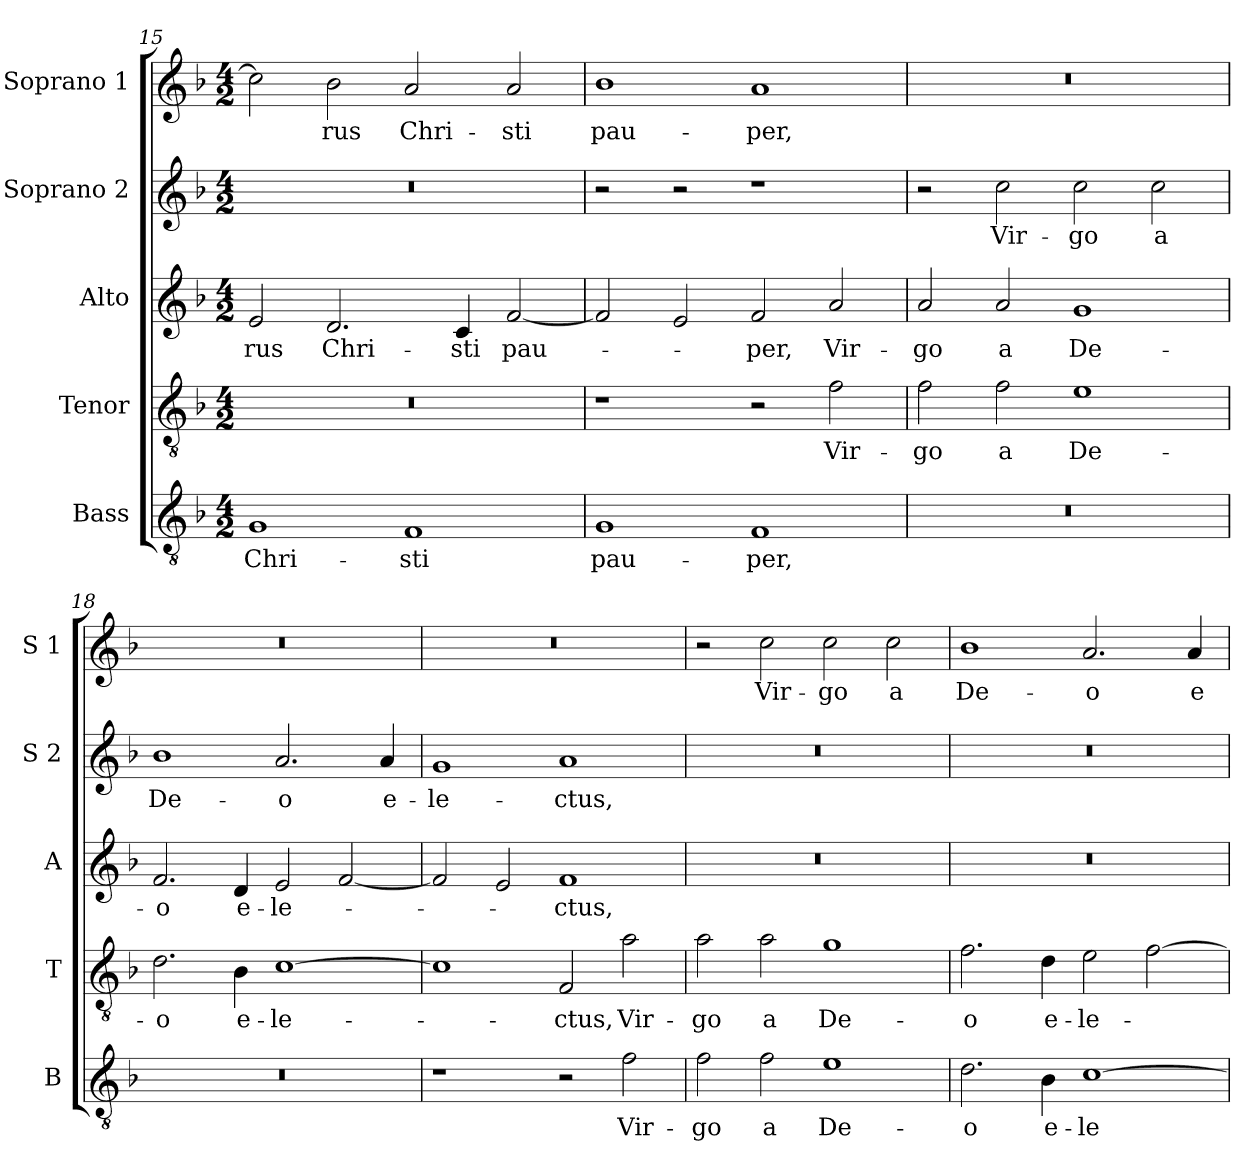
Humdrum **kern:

**kern	**text	**kern	**text	**kern	**text	**kern	**text	**kern	**text
*part5	*part5	*part4	*part4	*part3	*part3	*part2	*part2	*part1	*part1
*staff5	*staff5	*staff4	*staff4	*staff3	*staff3	*staff2	*staff2	*staff1	*staff1
*I"Bass	*	*I"Tenor	*	*I"Alto	*	*I"Soprano 2	*	*I"Soprano 1	*
*I'B	*	*I'T	*	*I'A	*	*I'S 2	*	*I'S 1	*
*clefGv2	*	*clefGv2	*	*clefG2	*	*clefG2	*	*clefG2	*
*k[b-]	*	*k[b-]	*	*k[b-]	*	*k[b-]	*	*k[b-]	*
*F:	*	*F:	*	*F:	*	*F:	*	*F:	*
*M4/2	*	*M4/2	*	*M4/2	*	*M4/2	*	*M4/2	*
=15	=15	=15	=15	=15	=15	=15	=15	=15	=15
!	!LO:LY:b	!	!	!	!LO:LY:b	!	!	!	!
1G	Chri-	0r	.	2e/	-rus	0r	.	2cc\]	.
!	!	!	!	!	!LO:LY:b	!	!	!	!LO:LY:b
.	.	.	.	2.d/	Chri-	.	.	2b-\	-rus
!	!LO:LY:b	!	!	!	!	!	!	!	!LO:LY:b
1F	-sti	.	.	.	.	.	.	2a/	Chri-
!	!	!	!	!	!LO:LY:b	!	!	!	!
.	.	.	.	4c/	-sti	.	.	.	.
!	!	!	!	!	!LO:LY:b	!	!	!	!LO:LY:b
.	.	.	.	[2f/	pau-	.	.	2a/	-sti
=16	=16	=16	=16	=16	=16	=16	=16	=16	=16
!	!LO:LY:b	!	!	!	!	!	!	!	!LO:LY:b
1G	pau-	1r	.	2f/]	.	2r	.	1b-	pau-
.	.	.	.	2e/	.	2r	.	.	.
!	!LO:LY:b	!	!	!	!LO:LY:b	!	!	!	!LO:LY:b
1F	-per,	2r	.	2f/	-per,	1r	.	1a	-per,
!	!	!	!LO:LY:b	!	!LO:LY:b	!	!	!	!
.	.	2f\	Vir-	2a/	Vir-	.	.	.	.
!!LO:LB:g=z
=17	=17	=17	=17	=17	=17	=17	=17	=17	=17
!	!	!	!LO:LY:b	!	!LO:LY:b	!	!	!	!
0r	.	2f\	-go	2a/	-go	2r	.	0r	.
!	!	!	!LO:LY:b	!	!LO:LY:b	!	!LO:LY:b	!	!
.	.	2f\	a	2a/	a	2cc\	Vir-	.	.
!	!	!	!LO:LY:b	!	!LO:LY:b	!	!LO:LY:b	!	!
.	.	1e	De-	1g	De-	2cc\	-go	.	.
!	!	!	!	!	!	!	!LO:LY:b	!	!
.	.	.	.	.	.	2cc\	a	.	.
=18	=18	=18	=18	=18	=18	=18	=18	=18	=18
!	!	!	!LO:LY:b	!	!LO:LY:b	!	!LO:LY:b	!	!
0r	.	2.d\	-o	2.f/	-o	1b-	De-	0r	.
!	!	!	!LO:LY:b	!	!LO:LY:b	!	!	!	!
.	.	4B-\	e-	4d/	e-	.	.	.	.
!	!	!	!LO:LY:b	!	!LO:LY:b	!	!LO:LY:b	!	!
.	.	[1c	-le-	2e/	-le-	2.a/	-o	.	.
.	.	.	.	[2f/	.	.	.	.	.
!	!	!	!	!	!	!	!LO:LY:b	!	!
.	.	.	.	.	.	4a/	e-	.	.
=19	=19	=19	=19	=19	=19	=19	=19	=19	=19
!	!	!	!	!	!	!	!LO:LY:b	!	!
1r	.	1c]	.	2f/]	.	1g	-le-	0r	.
.	.	.	.	2e/	.	.	.	.	.
!	!	!	!LO:LY:b	!	!LO:LY:b	!	!LO:LY:b	!	!
2r	.	2F/	-ctus,	1f	-ctus,	1a	-ctus,	.	.
!	!LO:LY:b	!	!LO:LY:b	!	!	!	!	!	!
2f\	Vir-	2a\	Vir-	.	.	.	.	.	.
=20	=20	=20	=20	=20	=20	=20	=20	=20	=20
!	!LO:LY:b	!	!LO:LY:b	!	!	!	!	!	!
2f\	-go	2a\	-go	0r	.	0r	.	2r	.
!	!LO:LY:b	!	!LO:LY:b	!	!	!	!	!	!LO:LY:b
2f\	a	2a\	a	.	.	.	.	2cc\	Vir-
!	!LO:LY:b	!	!LO:LY:b	!	!	!	!	!	!LO:LY:b
1e	De-	1g	De-	.	.	.	.	2cc\	-go
!	!	!	!	!	!	!	!	!	!LO:LY:b
.	.	.	.	.	.	.	.	2cc\	a
!!LO:PB:g=z
=21	=21	=21	=21	=21	=21	=21	=21	=21	=21
!	!LO:LY:b	!	!LO:LY:b	!	!	!	!	!	!LO:LY:b
2.d\	-o	2.f\	-o	0r	.	0r	.	1b-	De-
!	!LO:LY:b	!	!LO:LY:b	!	!	!	!	!	!
4B-\	e-	4d\	e-	.	.	.	.	.	.
!	!LO:LY:b	!	!LO:LY:b	!	!	!	!	!	!LO:LY:b
[1c	-le-	2e\	-le-	.	.	.	.	2.a/	-o
.	.	[2f\	.	.	.	.	.	.	.
!	!	!	!	!	!	!	!	!	!LO:LY:b
.	.	.	.	.	.	.	.	4a/	e-
=	=	=	=	=	=	=	=	=	=
*-	*-	*-	*-	*-	*-	*-	*-	*-	*-
